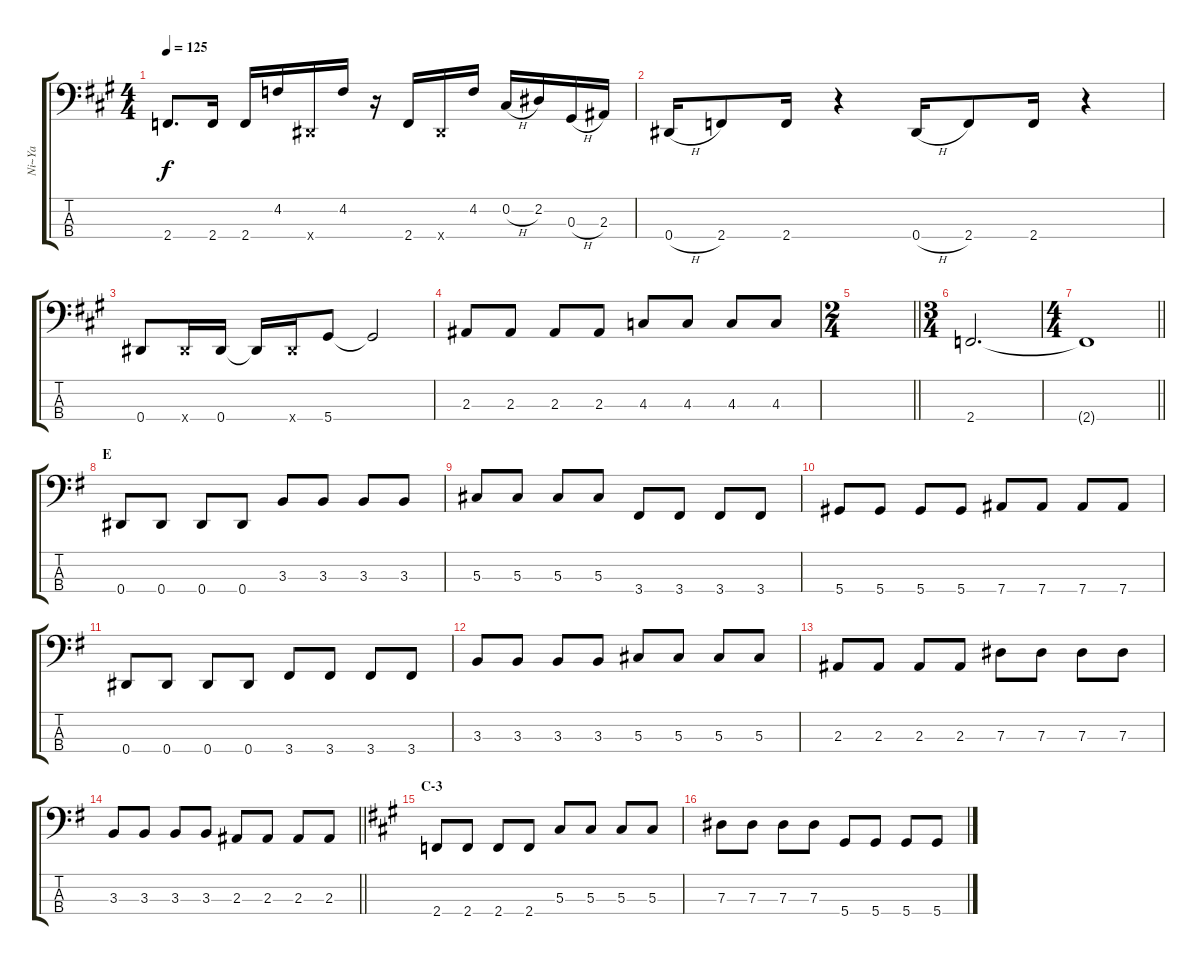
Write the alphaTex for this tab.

\track ("Ni~Ya" "Ni~Ya") {instrument slapbass2}
\staff {score tabs}
\tuning (Gb2 Db2 Ab1 Eb1) {hide}
\ts (4 4)
\tempo 125
\clef f4
\ks a
2.4.8{d dy f instrument slapbass2} 2.4.16 2.4.16 4.2.16 0.4{x}.16 4.2.16 r.16 2.4.16 0.4{x}.16 4.2.16 0.2{h}.16 2.2.16 0.3{h}.16 2.3.16 |
0.4{h}.16{instrument electricbassfinger} 2.4.8 2.4.16 r.4 0.4{h}.16 2.4.8 2.4.16 r.4 |
0.4.8 0.4{x}.16 0.4.16 0.4{t}.16 0.4{x}.16 5.4.8 5.4{t}.2 |
2.3.8 2.3.8 2.3.8 2.3.8 4.3.8 4.3.8 4.3.8 4.3.8 |
\ts (2 4)
\barLineRight lightlight
|
\ts (3 4)
2.4.2{d} |
\ts (4 4)
\barLineRight lightlight
2.4{t}.1 |
\section ("" "E")
\ks g
0.4.8 0.4.8 0.4.8 0.4.8 3.3.8 3.3.8 3.3.8 3.3.8 |
5.3.8 5.3.8 5.3.8 5.3.8 3.4.8 3.4.8 3.4.8 3.4.8 |
5.4.8 5.4.8 5.4.8 5.4.8 7.4.8 7.4.8 7.4.8 7.4.8 |
0.4.8 0.4.8 0.4.8 0.4.8 3.4.8 3.4.8 3.4.8 3.4.8 |
3.3.8 3.3.8 3.3.8 3.3.8 5.3.8 5.3.8 5.3.8 5.3.8 |
2.3.8 2.3.8 2.3.8 2.3.8 7.3.8 7.3.8 7.3.8 7.3.8 |
\barLineRight lightlight
3.3.8 3.3.8 3.3.8 3.3.8 2.3.8 2.3.8 2.3.8 2.3.8 |
\section ("" "C-3")
\ks a
2.4.8 2.4.8 2.4.8 2.4.8 5.3.8 5.3.8 5.3.8 5.3.8 |
7.3.8 7.3.8 7.3.8 7.3.8 5.4.8 5.4.8 5.4.8 5.4.8
